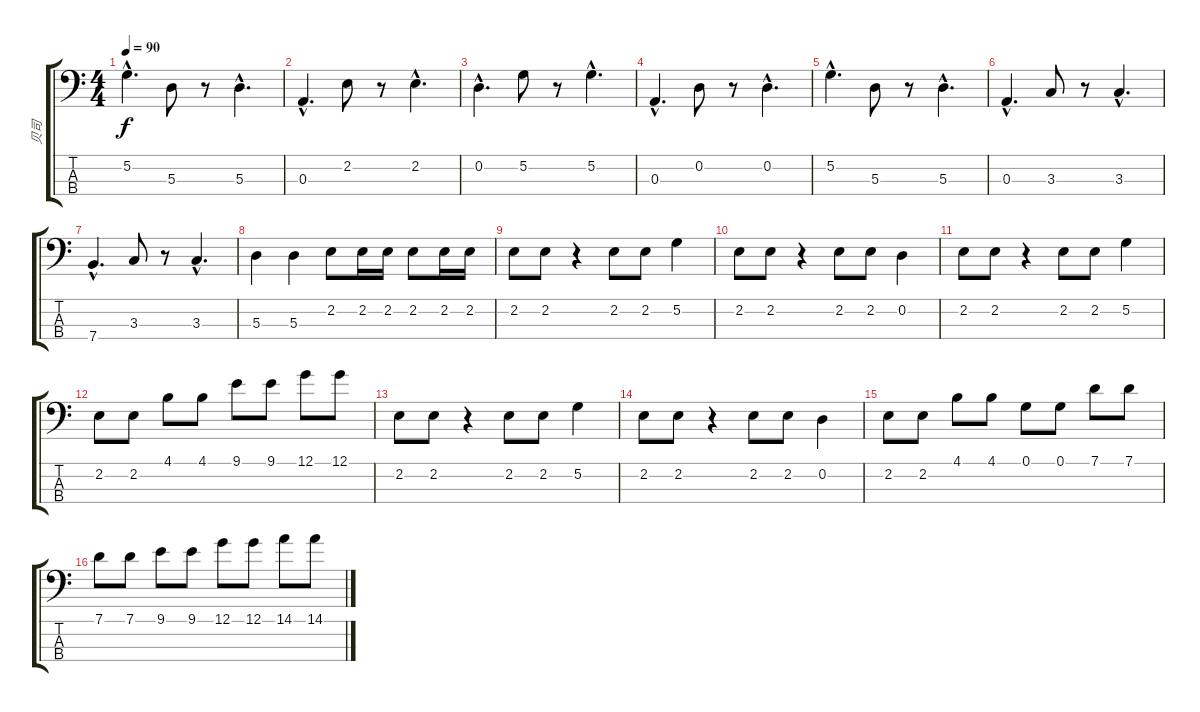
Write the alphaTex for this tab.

\track ("贝司" "贝司") {instrument electricbassfinger}
\staff {score tabs}
\tuning (G2 D2 A1 E1) {hide}
\ts (4 4)
\tempo 90
\clef f4
\ks c
5.2{hac}.4{d dy f} 5.3.8 r.8 5.3{hac}.4{d} |
0.3{hac}.4{d} 2.2.8 r.8 2.2{hac}.4{d} |
0.2{hac}.4{d} 5.2.8 r.8 5.2{hac}.4{d} |
0.3{hac}.4{d} 0.2.8 r.8 0.2{hac}.4{d} |
5.2{hac}.4{d} 5.3.8 r.8 5.3{hac}.4{d} |
0.3{hac}.4{d} 3.3.8 r.8 3.3{hac}.4{d} |
7.4{hac}.4{d} 3.3.8 r.8 3.3{hac}.4{d} |
5.3.4 5.3.4 2.2.8 2.2.16 2.2.16 2.2.8 2.2.16 2.2.16 |
2.2.8 2.2.8 r.4 2.2.8 2.2.8 5.2.4 |
2.2.8 2.2.8 r.4 2.2.8 2.2.8 0.2.4 |
2.2.8 2.2.8 r.4 2.2.8 2.2.8 5.2.4 |
2.2.8 2.2.8 4.1.8 4.1.8 9.1.8 9.1.8 12.1.8 12.1.8 |
2.2.8 2.2.8 r.4 2.2.8 2.2.8 5.2.4 |
2.2.8 2.2.8 r.4 2.2.8 2.2.8 0.2.4 |
2.2.8 2.2.8 4.1.8 4.1.8 0.1.8 0.1.8 7.1.8 7.1.8 |
7.1.8 7.1.8 9.1.8 9.1.8 12.1.8 12.1.8 14.1.8 14.1.8
